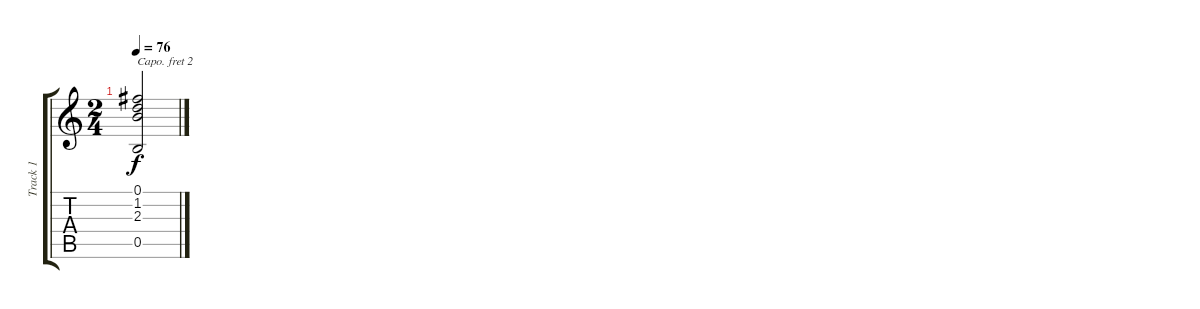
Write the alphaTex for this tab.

\track ("Track 1" "Track 1") {instrument acousticguitarsteel}
\staff {score tabs}
\capo 2
\tuning (E4 B3 G3 D3 A2 E2) {hide}
\ts (2 4)
\tempo 76
\clef g2
\ks c
(0.1 1.2 2.3 0.5).2{dy f}
